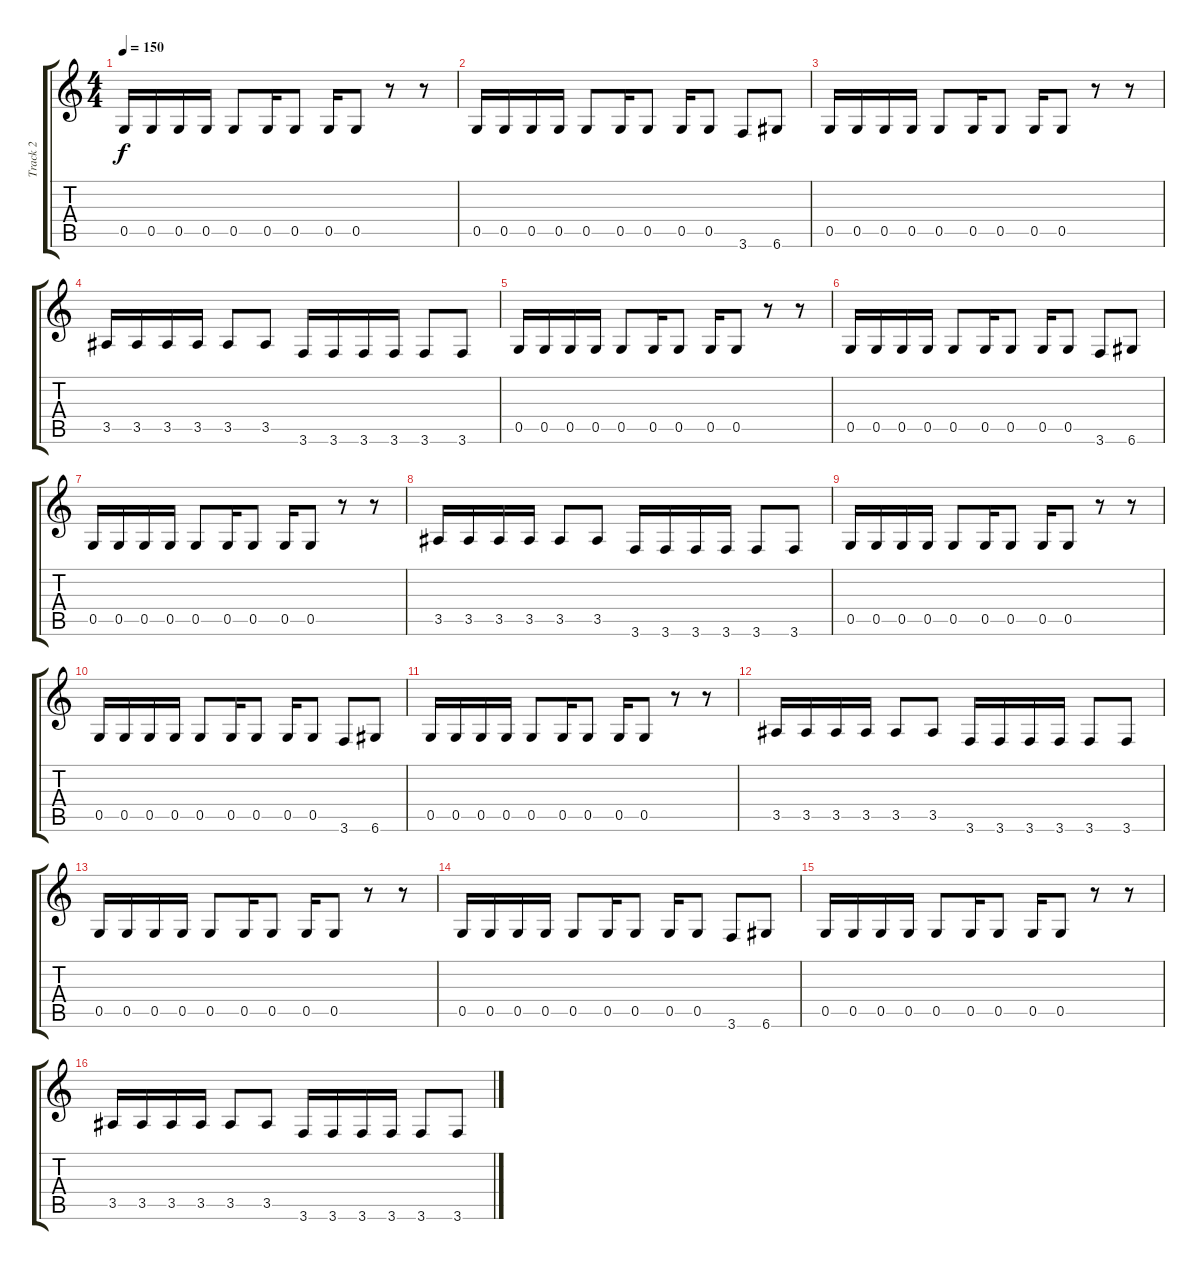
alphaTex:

\track ("Track 2" "Track 2") {instrument distortionguitar}
\staff {score tabs}
\tuning (D4 A3 F3 C3 G2 D2) {hide}
\ts (4 4)
\tempo 150
\clef g2
\ks c
0.5.16{dy f} 0.5.16 0.5.16 0.5.16 0.5.8 0.5.16 0.5.8 0.5.16 0.5.8 r.8 r.8 |
0.5.16 0.5.16 0.5.16 0.5.16 0.5.8 0.5.16 0.5.8 0.5.16 0.5.8 3.6.8 6.6.8 |
0.5.16 0.5.16 0.5.16 0.5.16 0.5.8 0.5.16 0.5.8 0.5.16 0.5.8 r.8 r.8 |
3.5.16 3.5.16 3.5.16 3.5.16 3.5.8 3.5.8 3.6.16 3.6.16 3.6.16 3.6.16 3.6.8 3.6.8 |
0.5.16 0.5.16 0.5.16 0.5.16 0.5.8 0.5.16 0.5.8 0.5.16 0.5.8 r.8 r.8 |
0.5.16 0.5.16 0.5.16 0.5.16 0.5.8 0.5.16 0.5.8 0.5.16 0.5.8 3.6.8 6.6.8 |
0.5.16 0.5.16 0.5.16 0.5.16 0.5.8 0.5.16 0.5.8 0.5.16 0.5.8 r.8 r.8 |
3.5.16 3.5.16 3.5.16 3.5.16 3.5.8 3.5.8 3.6.16 3.6.16 3.6.16 3.6.16 3.6.8 3.6.8 |
0.5.16 0.5.16 0.5.16 0.5.16 0.5.8 0.5.16 0.5.8 0.5.16 0.5.8 r.8 r.8 |
0.5.16 0.5.16 0.5.16 0.5.16 0.5.8 0.5.16 0.5.8 0.5.16 0.5.8 3.6.8 6.6.8 |
0.5.16 0.5.16 0.5.16 0.5.16 0.5.8 0.5.16 0.5.8 0.5.16 0.5.8 r.8 r.8 |
3.5.16 3.5.16 3.5.16 3.5.16 3.5.8 3.5.8 3.6.16 3.6.16 3.6.16 3.6.16 3.6.8 3.6.8 |
0.5.16 0.5.16 0.5.16 0.5.16 0.5.8 0.5.16 0.5.8 0.5.16 0.5.8 r.8 r.8 |
0.5.16 0.5.16 0.5.16 0.5.16 0.5.8 0.5.16 0.5.8 0.5.16 0.5.8 3.6.8 6.6.8 |
0.5.16 0.5.16 0.5.16 0.5.16 0.5.8 0.5.16 0.5.8 0.5.16 0.5.8 r.8 r.8 |
3.5.16 3.5.16 3.5.16 3.5.16 3.5.8 3.5.8 3.6.16 3.6.16 3.6.16 3.6.16 3.6.8 3.6.8
